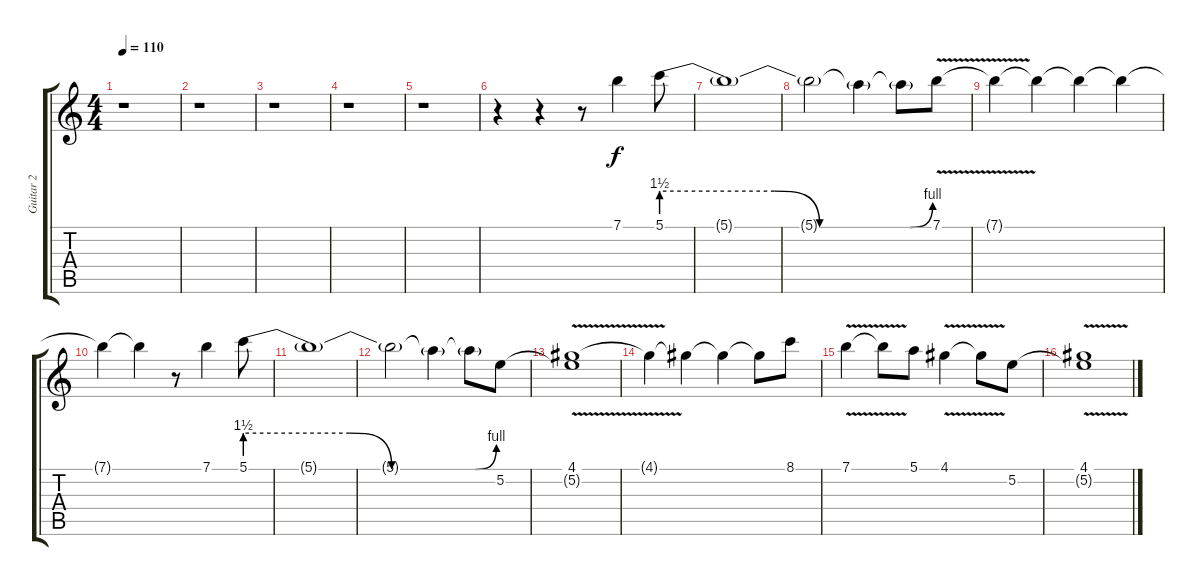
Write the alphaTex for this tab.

\track ("Guitar 2" "Guitar 2") {instrument overdrivenguitar}
\staff {score tabs}
\tuning (E4 B3 G3 D3 A2 E2) {hide}
\ts (4 4)
\tempo 110
\clef g2
\ks c
r.1{dy f} |
r.1 |
r.1 |
r.1 |
r.1 |
r.4 r.4 r.8 7.1.4 5.1{be (custom 0 6 25 6 35 0 45 0 49 0 55 0 60 4)}.8 |
5.1{t}.1 |
5.1{t}.2 5.1{t}.4 5.1{t}.8 7.1{v}.8 |
7.1{t}.4{volume 7} 7.1{t}.4{volume 6} 7.1{t}.4{volume 5} 7.1{t}.4{volume 4} |
7.1{t}.4{volume 3} 7.1{t}.4{volume 2} r.8 7.1.4{volume 9} 5.1{be (custom 0 6 25 6 35 0 45 0 49 0 55 0 60 4)}.8 |
5.1{t}.1 |
5.1{t}.2 5.1{t}.4 5.1{t}.8 5.2.8 |
(4.1{v} 5.2{t}).1 |
4.1{t}.4{volume 8} 4.1{t}.4{volume 7} 4.1{t}.4{volume 6} 4.1{t}.8{volume 5} 8.1.8{volume 9} |
7.1{v}.4 7.1{t}.8 5.1.8 4.1{v}.4 4.1{t}.8 5.2.8 |
(4.1{v} 5.2{t}).1
